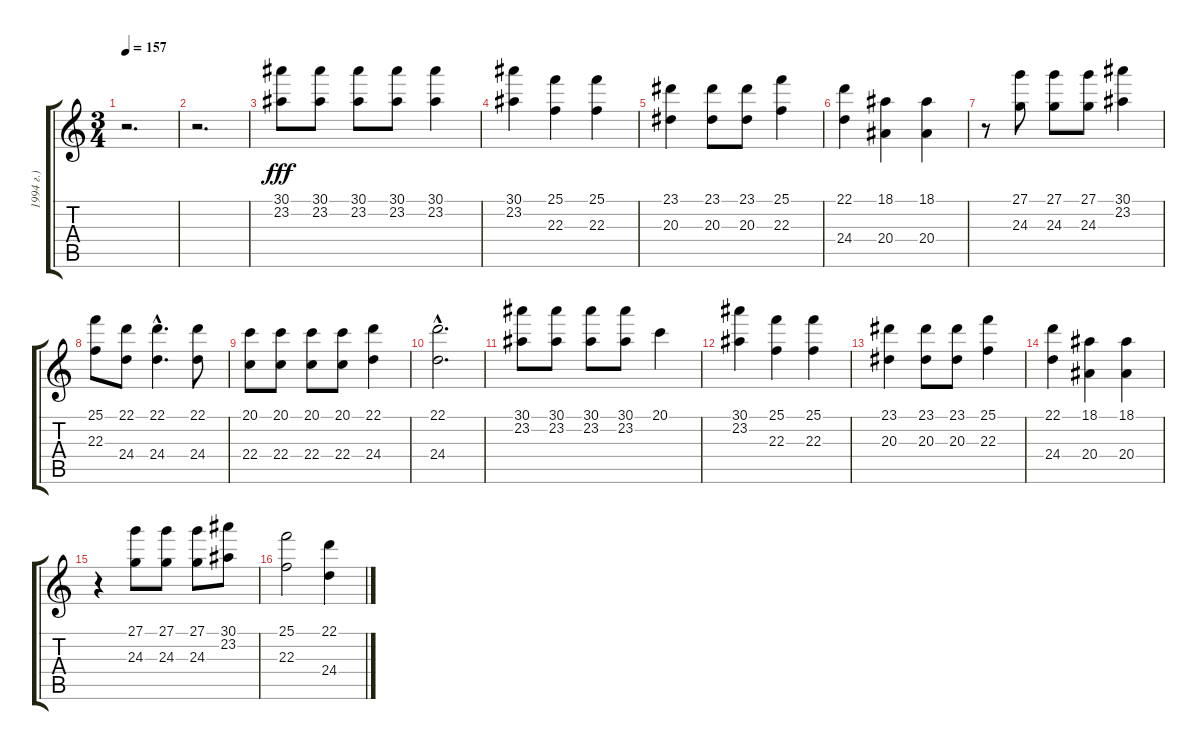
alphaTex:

\track ("1994 г.)" "1994 г.)") {instrument whistle}
\staff {score tabs}
\tuning (E4 B3 G3 D3 A2 E2) {hide}
\ts (3 4)
\tempo 157
\clef g2
\ks c
r.2{d dy fff} |
r.2{d} |
(30.1 23.2).8 (30.1 23.2).8 (30.1 23.2).8 (30.1 23.2).8 (30.1 23.2).4 |
(30.1 23.2).4 (25.1 22.3).4 (25.1 22.3).4 |
(23.1 20.3).4 (23.1 20.3).8 (23.1 20.3).8 (25.1 22.3).4 |
(22.1 24.4).4 (18.1 20.4).4 (18.1 20.4).4 |
r.8 (27.1 24.3).8 (27.1 24.3).8 (27.1 24.3).8 (30.1 23.2).4 |
(25.1 22.3).8 (22.1 24.4).8 (22.1{hac} 24.4{hac}).4{d} (22.1 24.4).8 |
(20.1 22.4).8 (20.1 22.4).8 (20.1 22.4).8 (20.1 22.4).8 (22.1 24.4).4 |
(22.1{hac} 24.4{hac}).2{d} |
(30.1 23.2).8 (30.1 23.2).8 (30.1 23.2).8 (30.1 23.2).8 20.1.4 |
(30.1 23.2).4 (25.1 22.3).4 (25.1 22.3).4 |
(23.1 20.3).4 (23.1 20.3).8 (23.1 20.3).8 (25.1 22.3).4 |
(22.1 24.4).4 (18.1 20.4).4 (18.1 20.4).4 |
r.4 (27.1 24.3).8 (27.1 24.3).8 (27.1 24.3).8 (30.1 23.2).8 |
(25.1 22.3).2 (22.1 24.4).4
